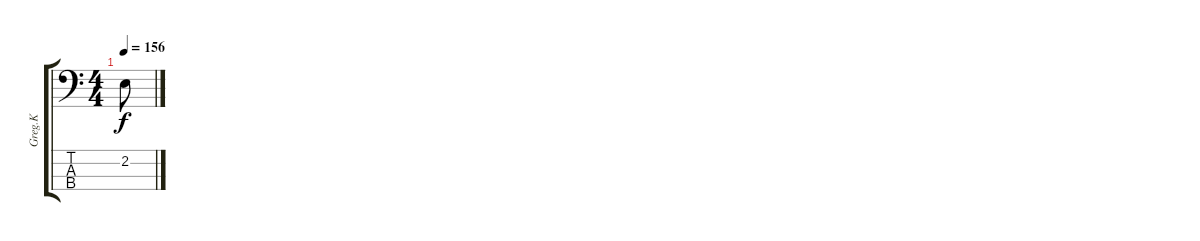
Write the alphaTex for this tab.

\track ("Greg.K" "Greg.K") {instrument electricbasspick}
\staff {score tabs}
\tuning (G2 D2 A1 E1) {hide}
\ts (4 4)
\tempo 156
\clef f4
\ks c
2.2.8{dy f}
